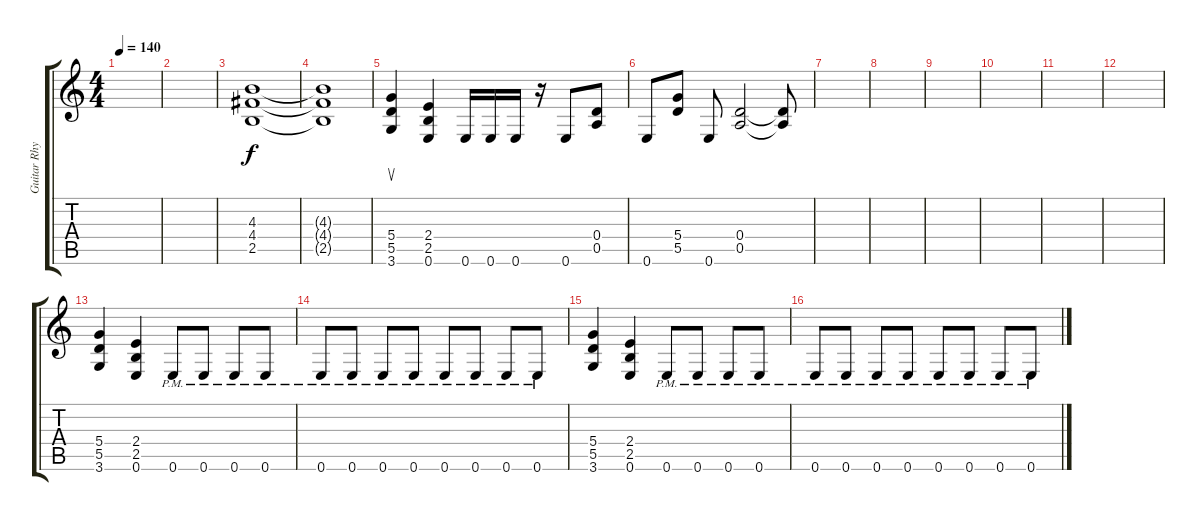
\track ("Guitar Rhythm" "Guitar Rhy") {instrument distortionguitar}
\staff {score tabs}
\tuning (E4 B3 G3 D3 A2 E2) {hide}
\ts (4 4)
\tempo 140
\clef g2
\ks c
|
|
(4.3 4.4 2.5).1 |
(4.3{t} 4.4{t} 2.5{t}).1 |
(5.4 5.5 3.6).4{su} (2.4 2.5 0.6).4 0.6.16 0.6.16 0.6.16 r.16 0.6.8 (0.4 0.5).8 |
0.6.8 (5.4 5.5).8 0.6.8 (0.4 0.5).2 (0.4{t} 0.5{t}).8 |
|
|
|
|
|
|
(5.4 5.5 3.6).4 (2.4 2.5 0.6).4 0.6{pm}.8 0.6{pm}.8 0.6{pm}.8 0.6{pm}.8 |
0.6{pm}.8 0.6{pm}.8 0.6{pm}.8 0.6{pm}.8 0.6{pm}.8 0.6{pm}.8 0.6{pm}.8 0.6{pm}.8 |
(5.4 5.5 3.6).4 (2.4 2.5 0.6).4 0.6{pm}.8 0.6{pm}.8 0.6{pm}.8 0.6{pm}.8 |
0.6{pm}.8 0.6{pm}.8 0.6{pm}.8 0.6{pm}.8 0.6{pm}.8 0.6{pm}.8 0.6{pm}.8 0.6{pm}.8
